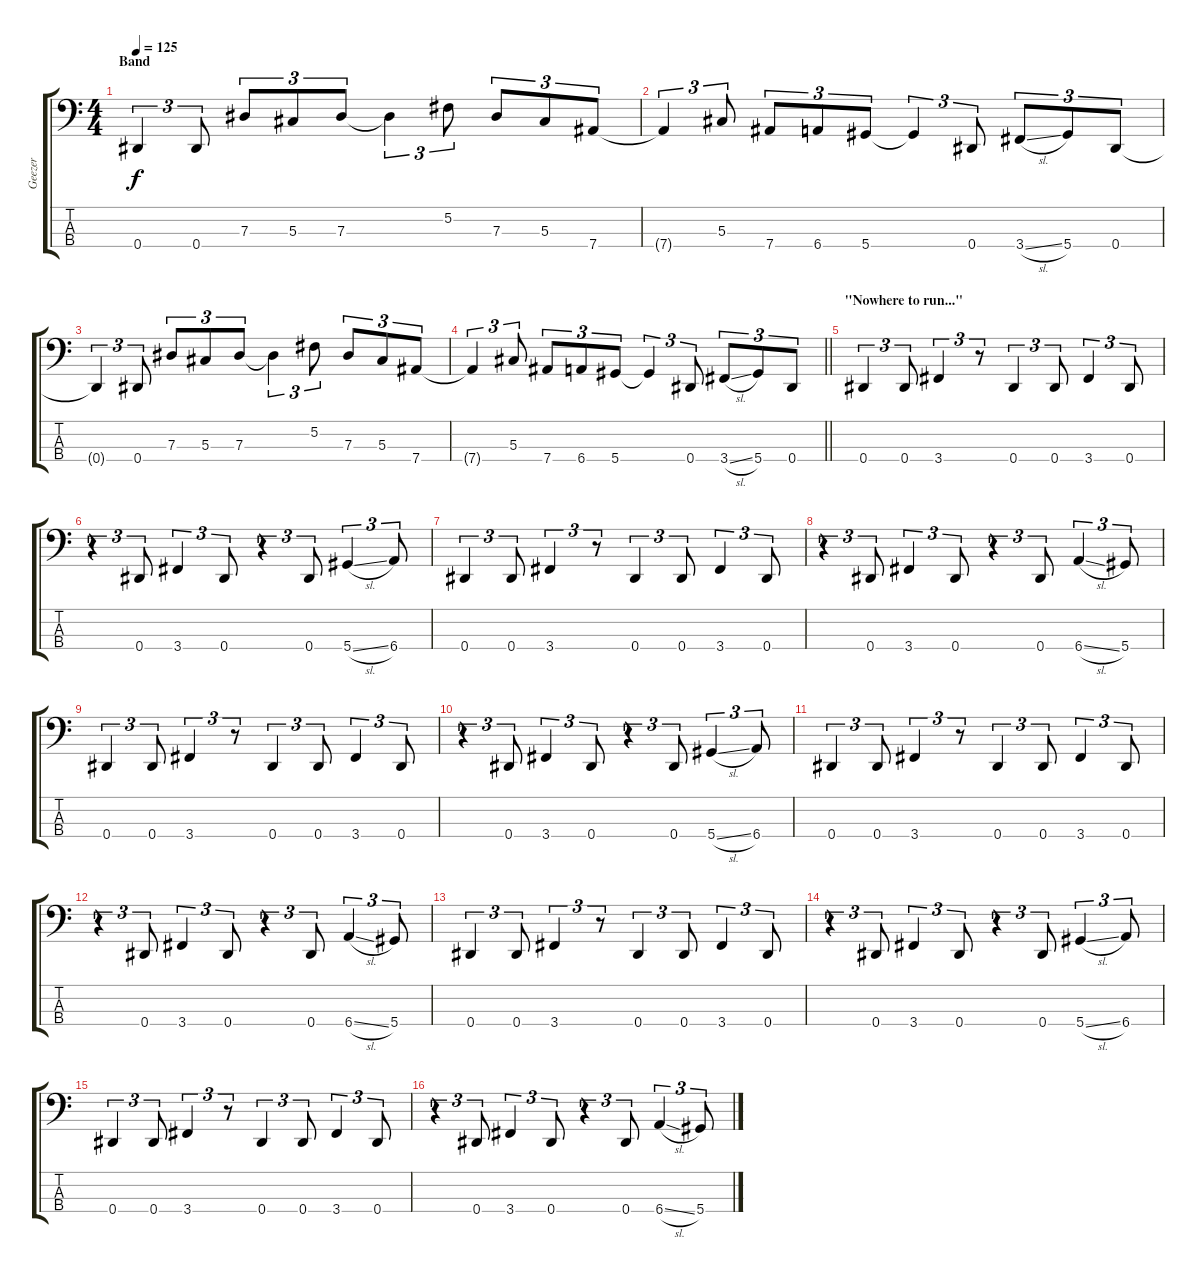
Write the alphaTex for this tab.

\track ("Geezer" "Geezer") {instrument electricbassfinger}
\staff {score tabs}
\tuning (Gb2 Db2 Ab1 Eb1) {hide}
\ts (4 4)
\section ("" "Band")
\tempo 125
\clef f4
\ks c
0.4.4{tu (3 2) dy f} 0.4.8{tu (3 2)} 7.3.8{tu (3 2)} 5.3.8{tu (3 2)} 7.3.8{tu (3 2)} 7.3{t}.4{tu (3 2)} 5.2.8{tu (3 2)} 7.3.8{tu (3 2)} 5.3.8{tu (3 2)} 7.4.8{tu (3 2)} |
7.4{t}.4{tu (3 2)} 5.3.8{tu (3 2)} 7.4.8{tu (3 2)} 6.4.8{tu (3 2)} 5.4.8{tu (3 2)} 5.4{t}.4{tu (3 2)} 0.4.8{tu (3 2)} 3.4{sl}.8{tu (3 2)} 5.4.8{tu (3 2)} 0.4.8{tu (3 2)} |
0.4{t}.4{tu (3 2)} 0.4.8{tu (3 2)} 7.3.8{tu (3 2)} 5.3.8{tu (3 2)} 7.3.8{tu (3 2)} 7.3{t}.4{tu (3 2)} 5.2.8{tu (3 2)} 7.3.8{tu (3 2)} 5.3.8{tu (3 2)} 7.4.8{tu (3 2)} |
\barLineRight lightlight
7.4{t}.4{tu (3 2)} 5.3.8{tu (3 2)} 7.4.8{tu (3 2)} 6.4.8{tu (3 2)} 5.4.8{tu (3 2)} 5.4{t}.4{tu (3 2)} 0.4.8{tu (3 2)} 3.4{sl}.8{tu (3 2)} 5.4.8{tu (3 2)} 0.4.8{tu (3 2)} |
\section ("" "\"Nowhere to run...\"")
0.4.4{tu (3 2)} 0.4.8{tu (3 2)} 3.4.4{tu (3 2)} r.8{tu (3 2)} 0.4.4{tu (3 2)} 0.4.8{tu (3 2)} 3.4.4{tu (3 2)} 0.4.8{tu (3 2)} |
r.4{tu (3 2)} 0.4.8{tu (3 2)} 3.4.4{tu (3 2)} 0.4.8{tu (3 2)} r.4{tu (3 2)} 0.4.8{tu (3 2)} 5.4{sl}.4{tu (3 2)} 6.4.8{tu (3 2)} |
0.4.4{tu (3 2)} 0.4.8{tu (3 2)} 3.4.4{tu (3 2)} r.8{tu (3 2)} 0.4.4{tu (3 2)} 0.4.8{tu (3 2)} 3.4.4{tu (3 2)} 0.4.8{tu (3 2)} |
r.4{tu (3 2)} 0.4.8{tu (3 2)} 3.4.4{tu (3 2)} 0.4.8{tu (3 2)} r.4{tu (3 2)} 0.4.8{tu (3 2)} 6.4{sl}.4{tu (3 2)} 5.4.8{tu (3 2)} |
0.4.4{tu (3 2)} 0.4.8{tu (3 2)} 3.4.4{tu (3 2)} r.8{tu (3 2)} 0.4.4{tu (3 2)} 0.4.8{tu (3 2)} 3.4.4{tu (3 2)} 0.4.8{tu (3 2)} |
r.4{tu (3 2)} 0.4.8{tu (3 2)} 3.4.4{tu (3 2)} 0.4.8{tu (3 2)} r.4{tu (3 2)} 0.4.8{tu (3 2)} 5.4{sl}.4{tu (3 2)} 6.4.8{tu (3 2)} |
0.4.4{tu (3 2)} 0.4.8{tu (3 2)} 3.4.4{tu (3 2)} r.8{tu (3 2)} 0.4.4{tu (3 2)} 0.4.8{tu (3 2)} 3.4.4{tu (3 2)} 0.4.8{tu (3 2)} |
r.4{tu (3 2)} 0.4.8{tu (3 2)} 3.4.4{tu (3 2)} 0.4.8{tu (3 2)} r.4{tu (3 2)} 0.4.8{tu (3 2)} 6.4{sl}.4{tu (3 2)} 5.4.8{tu (3 2)} |
0.4.4{tu (3 2)} 0.4.8{tu (3 2)} 3.4.4{tu (3 2)} r.8{tu (3 2)} 0.4.4{tu (3 2)} 0.4.8{tu (3 2)} 3.4.4{tu (3 2)} 0.4.8{tu (3 2)} |
r.4{tu (3 2)} 0.4.8{tu (3 2)} 3.4.4{tu (3 2)} 0.4.8{tu (3 2)} r.4{tu (3 2)} 0.4.8{tu (3 2)} 5.4{sl}.4{tu (3 2)} 6.4.8{tu (3 2)} |
0.4.4{tu (3 2)} 0.4.8{tu (3 2)} 3.4.4{tu (3 2)} r.8{tu (3 2)} 0.4.4{tu (3 2)} 0.4.8{tu (3 2)} 3.4.4{tu (3 2)} 0.4.8{tu (3 2)} |
r.4{tu (3 2)} 0.4.8{tu (3 2)} 3.4.4{tu (3 2)} 0.4.8{tu (3 2)} r.4{tu (3 2)} 0.4.8{tu (3 2)} 6.4{sl}.4{tu (3 2)} 5.4.8{tu (3 2)}
